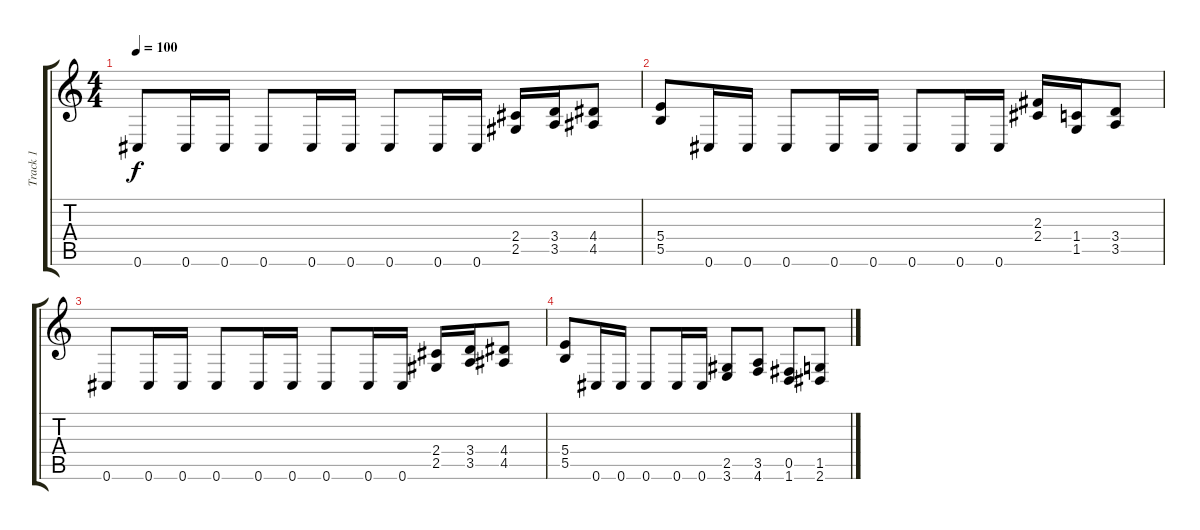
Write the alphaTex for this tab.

\track ("Track 1" "Track 1") {instrument overdrivenguitar}
\staff {score tabs}
\tuning (Db4 Ab3 E3 B2 Gb2 Db2) {hide}
\ts (4 4)
\tempo 100
\clef g2
\ks c
0.6.8{dy f instrument overdrivenguitar} 0.6.16 0.6.16 0.6.8 0.6.16 0.6.16 0.6.8 0.6.16 0.6.16 (2.4 2.5).16 (3.4 3.5).16 (4.4 4.5).8 |
(5.4 5.5).8 0.6.16 0.6.16 0.6.8 0.6.16 0.6.16 0.6.8 0.6.16 0.6.16 (2.3 2.4).16 (1.4 1.5).16 (3.4 3.5).8 |
0.6.8 0.6.16 0.6.16 0.6.8 0.6.16 0.6.16 0.6.8 0.6.16 0.6.16 (2.4 2.5).16 (3.4 3.5).16 (4.4 4.5).8 |
(5.4 5.5).8 0.6.16 0.6.16 0.6.8 0.6.16 0.6.16 (2.5 3.6).8 (3.5 4.6).8 (0.5 1.6).8 (1.5 2.6).8
